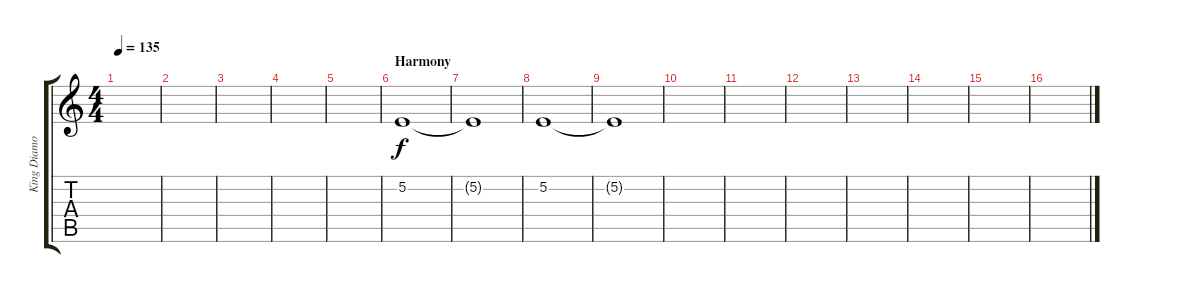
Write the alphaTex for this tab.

\track ("King Diamond - Backing Vocals" "King Diamo") {instrument pad4choir}
\staff {score tabs}
\tuning (E4 B3 G3 D3 A2 E2) {hide}
\ts (4 4)
\tempo 135
\clef g2
\ks c
|
|
|
|
|
\section ("" "Harmony")
5.2.1 |
5.2{t}.1 |
5.2.1 |
5.2{t}.1 |
|
|
|
|
|
|
\section ("" "")
